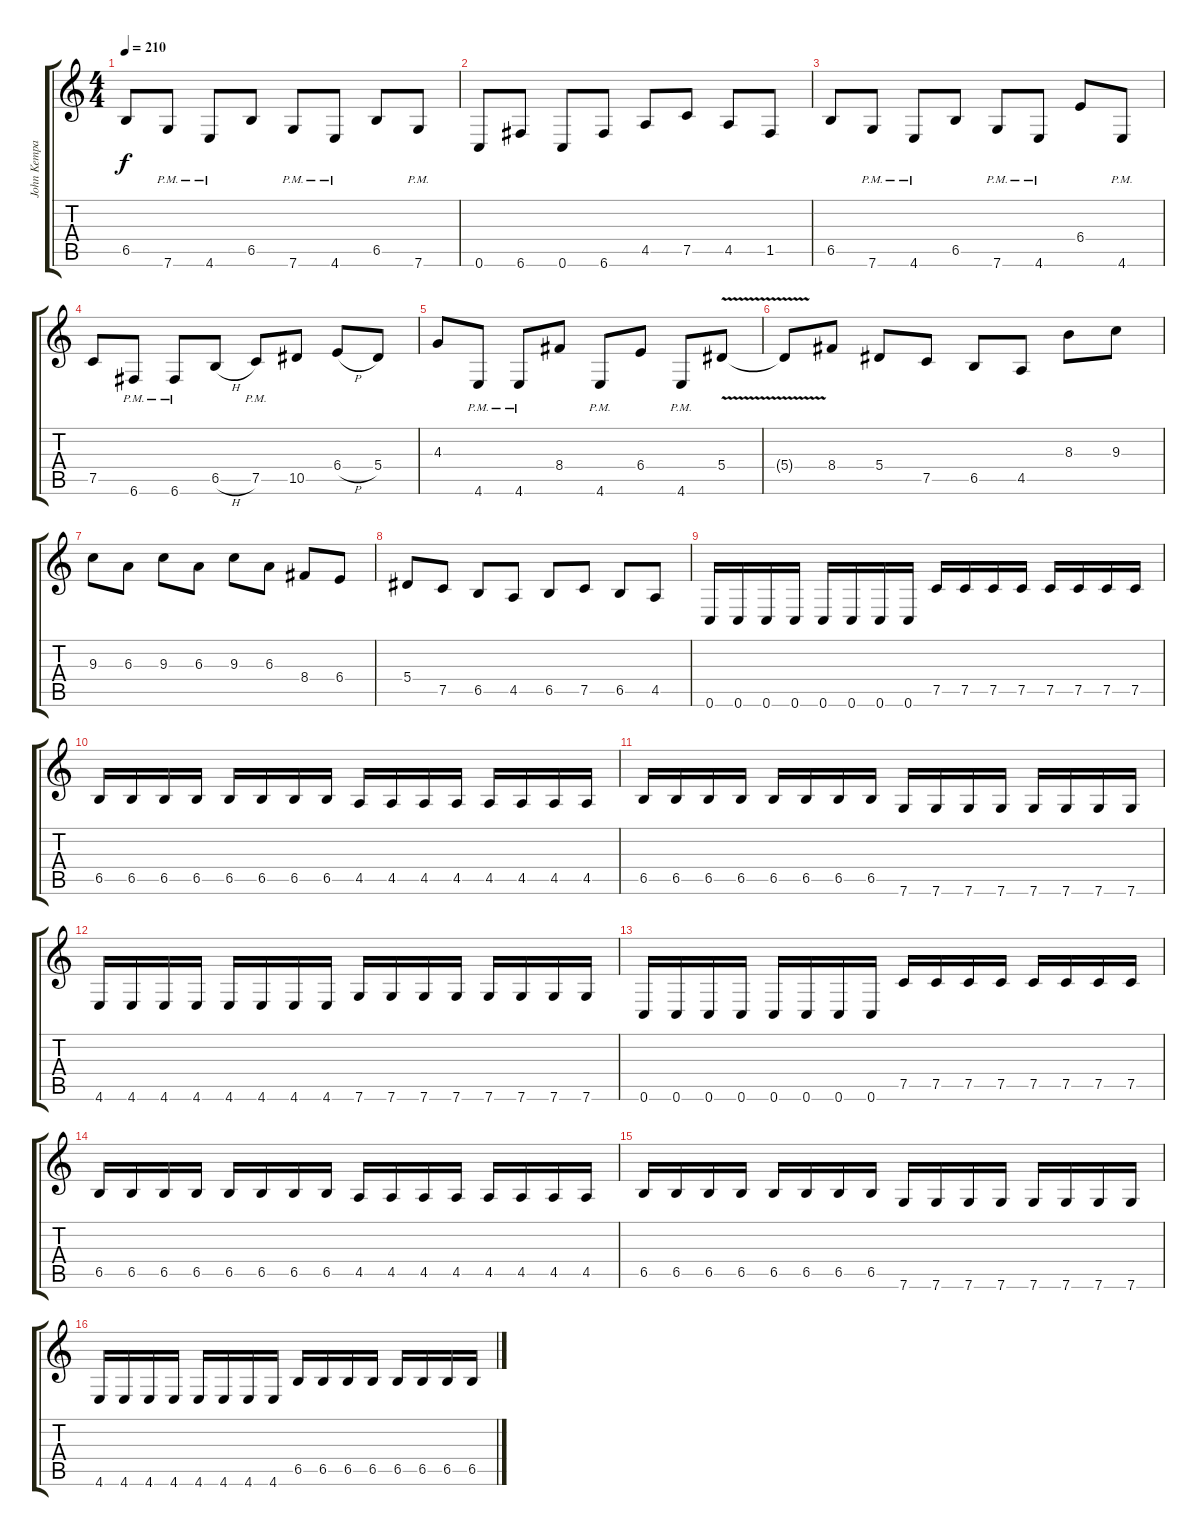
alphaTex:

\track ("John Kempainen" "John Kempa") {instrument distortionguitar}
\staff {score tabs}
\tuning (C4 G3 Eb3 Bb2 F2 C2) {hide}
\ts (4 4)
\tempo 210
\clef g2
\ks c
6.5.8{dy f} 7.6{pm}.8 4.6{pm}.8 6.5.8 7.6{pm}.8 4.6{pm}.8 6.5.8 7.6{pm}.8 |
0.6.8 6.6.8 0.6.8 6.6.8 4.5.8 7.5.8 4.5.8 1.5.8 |
6.5.8 7.6{pm}.8 4.6{pm}.8 6.5.8 7.6{pm}.8 4.6{pm}.8 6.4.8 4.6{pm}.8 |
7.5.8 6.6{pm}.8 6.6{pm}.8 6.5{h}.8 7.5{pm}.8 10.5.8 6.4{h}.8 5.4.8 |
4.3.8 4.6{pm}.8 4.6{pm}.8 8.4.8 4.6{pm}.8 6.4.8 4.6{pm}.8 5.4{v}.8 |
5.4{t}.8 8.4.8 5.4.8 7.5.8 6.5.8 4.5.8 8.3.8 9.3.8 |
9.3.8 6.3.8 9.3.8 6.3.8 9.3.8 6.3.8 8.4.8 6.4.8 |
5.4.8 7.5.8 6.5.8 4.5.8 6.5.8 7.5.8 6.5.8 4.5.8 |
0.6.16 0.6.16 0.6.16 0.6.16 0.6.16 0.6.16 0.6.16 0.6.16 7.5.16 7.5.16 7.5.16 7.5.16 7.5.16 7.5.16 7.5.16 7.5.16 |
6.5.16 6.5.16 6.5.16 6.5.16 6.5.16 6.5.16 6.5.16 6.5.16 4.5.16 4.5.16 4.5.16 4.5.16 4.5.16 4.5.16 4.5.16 4.5.16 |
6.5.16 6.5.16 6.5.16 6.5.16 6.5.16 6.5.16 6.5.16 6.5.16 7.6.16 7.6.16 7.6.16 7.6.16 7.6.16 7.6.16 7.6.16 7.6.16 |
4.6.16 4.6.16 4.6.16 4.6.16 4.6.16 4.6.16 4.6.16 4.6.16 7.6.16 7.6.16 7.6.16 7.6.16 7.6.16 7.6.16 7.6.16 7.6.16 |
0.6.16 0.6.16 0.6.16 0.6.16 0.6.16 0.6.16 0.6.16 0.6.16 7.5.16 7.5.16 7.5.16 7.5.16 7.5.16 7.5.16 7.5.16 7.5.16 |
6.5.16 6.5.16 6.5.16 6.5.16 6.5.16 6.5.16 6.5.16 6.5.16 4.5.16 4.5.16 4.5.16 4.5.16 4.5.16 4.5.16 4.5.16 4.5.16 |
6.5.16 6.5.16 6.5.16 6.5.16 6.5.16 6.5.16 6.5.16 6.5.16 7.6.16 7.6.16 7.6.16 7.6.16 7.6.16 7.6.16 7.6.16 7.6.16 |
4.6.16 4.6.16 4.6.16 4.6.16 4.6.16 4.6.16 4.6.16 4.6.16 6.5.16 6.5.16 6.5.16 6.5.16 6.5.16 6.5.16 6.5.16 6.5.16
